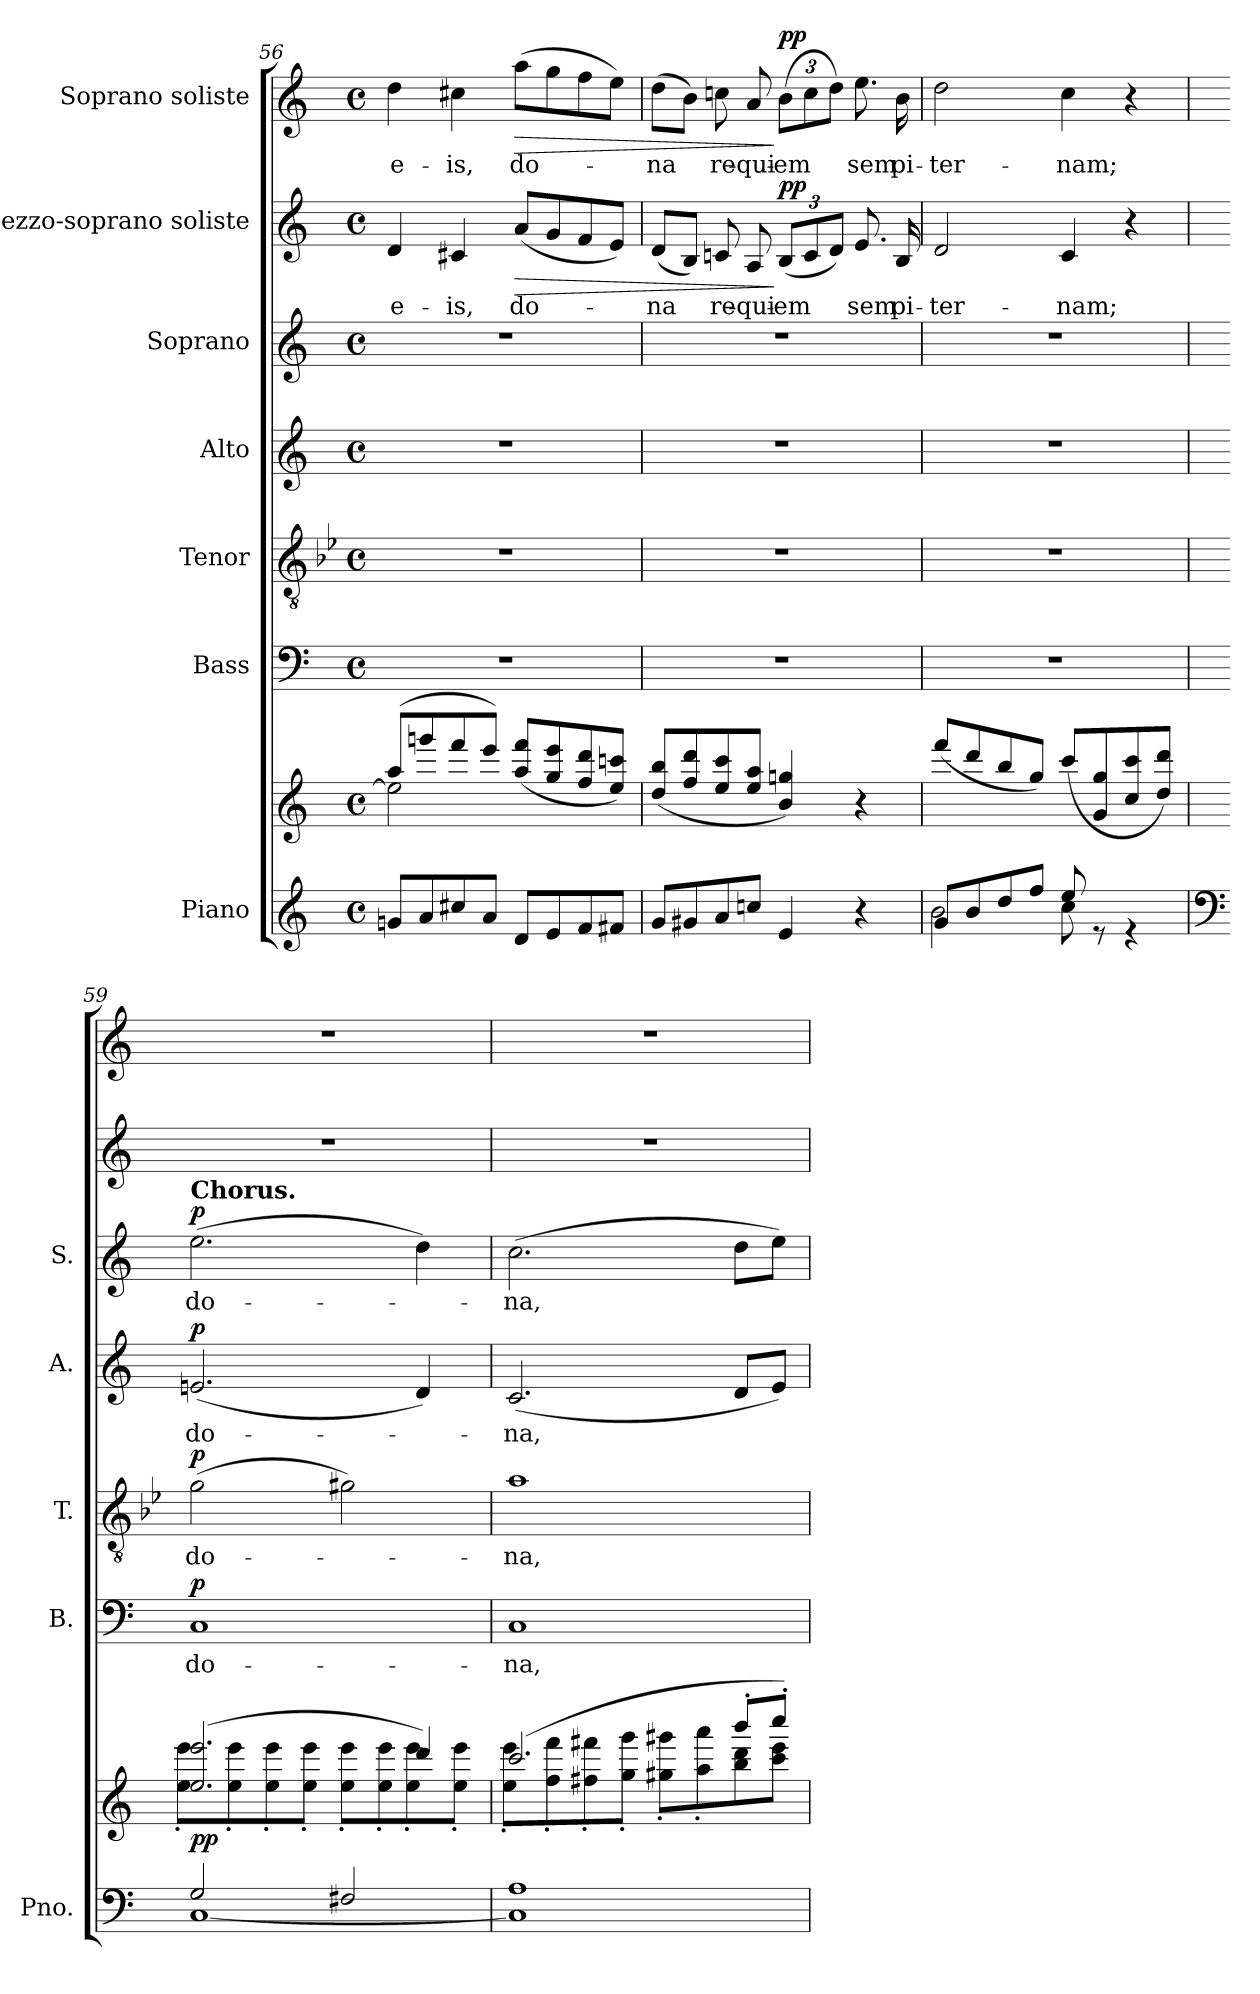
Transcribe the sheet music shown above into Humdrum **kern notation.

**kern	**kern	**dynam	**kern	**text	**dynam	**kern	**text	**dynam	**kern	**text	**dynam	**kern	**text	**dynam	**kern	**text	**dynam	**kern	**text	**dynam
*part7	*part7	*part7	*part6	*part6	*part6	*part5	*part5	*part5	*part4	*part4	*part4	*part3	*part3	*part3	*part2	*part2	*part2	*part1	*part1	*part1
*staff8	*staff7	*staff7/8	*staff6	*staff6	*staff6	*staff5	*staff5	*staff5	*staff4	*staff4	*staff4	*staff3	*staff3	*staff3	*staff2	*staff2	*staff2	*staff1	*staff1	*staff1
*I"Piano	*	*	*I"Bass	*	*	*I"Tenor	*	*	*I"Alto	*	*	*I"Soprano	*	*	*I"Mezzo-soprano soliste	*	*	*I"Soprano soliste	*	*
*I'Pno.	*	*	*I'B.	*	*	*I'T.	*	*	*I'A.	*	*	*I'S.	*	*	*	*	*	*	*	*
*clefG2	*clefG2	*	*clefF4	*	*	*clefGv2	*	*	*clefG2	*	*	*clefG2	*	*	*clefG2	*	*	*clefG2	*	*
*	*	*	*	*	*	*ITrd8c14	*	*	*	*	*	*	*	*	*	*	*	*	*	*
*k[]	*k[]	*	*k[]	*	*	*k[b-e-]	*	*	*k[]	*	*	*k[]	*	*	*k[]	*	*	*k[]	*	*
*M4/4	*M4/4	*	*M4/4	*	*	*M4/4	*	*	*M4/4	*	*	*M4/4	*	*	*M4/4	*	*	*M4/4	*	*
*met(c)	*met(c)	*	*met(c)	*	*	*met(c)	*	*	*met(c)	*	*	*met(c)	*	*	*met(c)	*	*	*met(c)	*	*
=56	=56	=56	=56	=56	=56	=56	=56	=56	=56	=56	=56	=56	=56	=56	=56	=56	=56	=56	=56	=56
*	*^	*	*	*	*	*	*	*	*	*	*	*	*	*	*	*	*	*	*	*
8gn/L	(8aa/L	2ee\]	.	1r	.	.	1r	.	.	1r	.	.	1r	.	.	4d/	e-	.	4dd\	e-	.
8a/	8gggn/	.	.	.	.	.	.	.	.	.	.	.	.	.	.	.	.	.	.	.	.
8cc#X/	8fff/	.	.	.	.	.	.	.	.	.	.	.	.	.	.	4c#X/	-is,	.	4cc#X\	-is,	.
8a/J	8eee/J)	.	.	.	.	.	.	.	.	.	.	.	.	.	.	.	.	.	.	.	.
!	!	!	!	!	!	!	!	!	!	!	!	!	!	!	!	!	!	!LO:HP:b	!	!	!LO:HP:b
8d/L	(8aa/ 8fff/L	2ryy	.	.	.	.	.	.	.	.	.	.	.	.	.	(8a/L	-do-	>	(8aa\L	-do-	>
8e/	8gg/ 8eee/	.	.	.	.	.	.	.	.	.	.	.	.	.	.	8g/	.	.	8gg\	.	.
8f/	8ff/ 8ddd/	.	.	.	.	.	.	.	.	.	.	.	.	.	.	8f/	.	.	8ff\	.	.
8f#X/J	8ee/ 8cccn/J)	.	.	.	.	.	.	.	.	.	.	.	.	.	.	8e/J)	.	.	8ee\J)	.	.
*	*v	*v	*	*	*	*	*	*	*	*	*	*	*	*	*	*	*	*	*	*	*
=57	=57	=57	=57	=57	=57	=57	=57	=57	=57	=57	=57	=57	=57	=57	=57	=57	=57	=57	=57	=57
8g/L	(>8dd/ 8bb/L	.	1r	.	.	1r	.	.	1r	.	.	1r	.	.	(>8d/L	-na	.	(8dd\L	-na	.
8g#X/	8ff/ 8ddd/	.	.	.	.	.	.	.	.	.	.	.	.	.	8B/J)	.	.	8b\J)	.	.
8a/	8ee/ 8ccc/	.	.	.	.	.	.	.	.	.	.	.	.	.	8cn/	re-	.	8ccn\	re-	.
8ccn/J	8ee/ 8aa/J	.	.	.	.	.	.	.	.	.	.	.	.	.	8A/	-qui-	.	8a/	-qui-	.
*	*	*	*	*	*	*	*	*	*	*	*	*	*	*	*Xbrackettup	*	*	*Xbrackettup	*	*
!	!	!	!	!	!	!	!	!	!	!	!	!	!	!	!	!	!LO:DY:n=1:a	!	!	!LO:DY:n=1:a
4e/	4b/ 4ggn/)	.	.	.	.	.	.	.	.	.	.	.	.	.	(>12B/L	-em	] pp	(12b\L	-em	] pp
.	.	.	.	.	.	.	.	.	.	.	.	.	.	.	12c/	.	.	12cc\	.	.
.	.	.	.	.	.	.	.	.	.	.	.	.	.	.	12d/J)	.	.	12dd\J)	.	.
4r	4r	.	.	.	.	.	.	.	.	.	.	.	.	.	8.e/	sem-	.	8.ee\	sem-	.
.	.	.	.	.	.	.	.	.	.	.	.	.	.	.	16B/	-pi-	.	16b\	-pi-	.
=58	=58	=58	=58	=58	=58	=58	=58	=58	=58	=58	=58	=58	=58	=58	=58	=58	=58	=58	=58	=58
*^	*	*	*	*	*	*	*	*	*	*	*	*	*	*	*	*	*	*	*	*
8g/L	2b\	(>8fff/L	.	1r	.	.	1r	.	.	1r	.	.	1r	.	.	2d/	-ter-	.	2dd\	-ter-	.
8b/	.	8ddd/	.	.	.	.	.	.	.	.	.	.	.	.	.	.	.	.	.	.	.
8dd/	.	8bb/	.	.	.	.	.	.	.	.	.	.	.	.	.	.	.	.	.	.	.
8ff/J	.	8gg/J)	.	.	.	.	.	.	.	.	.	.	.	.	.	.	.	.	.	.	.
8ee/	8cc\	(>8ccc/L	.	.	.	.	.	.	.	.	.	.	.	.	.	4c/	-nam;	.	4cc\	-nam;	.
8re	4.ryy	8g/ 8gg/	.	.	.	.	.	.	.	.	.	.	.	.	.	.	.	.	.	.	.
4re	.	8cc/ 8ccc/	.	.	.	.	.	.	.	.	.	.	.	.	.	4r	.	.	4r	.	.
.	.	8dd/ 8ddd/J)	.	.	.	.	.	.	.	.	.	.	.	.	.	.	.	.	.	.	.
!!LO:PB:g=z
=59	=59	=59	=59	=59	=59	=59	=59	=59	=59	=59	=59	=59	=59	=59	=59	=59	=59	=59	=59	=59	=59
*clefF4	*	*	*	*	*	*	*	*	*	*	*	*	*	*	*	*	*	*	*	*	*
*	*	*^	*	*	*	*	*	*	*	*	*	*	*	*	*	*	*	*	*	*	*
!	!	!	!	!	!	!	!	!	!	!	!	!	!	!LO:TX:a:B:t=Chorus.	!	!	!	!	!	!	!	!
!	!	!	!	!LO:DY:b	!	!	!LO:DY:a	!	!	!LO:DY:a	!	!	!LO:DY:a	!	!	!LO:DY:a	!	!	!	!	!	!
2G/	[1C	(2.ee/ 2.eee/	8ee\' 8eee\'L	pp	1C	do-	p	(>2Gi\	do-	p	(>2.en/	do-	p	(2.ee\	do-	p	1r	.	.	1r	.	.
.	.	.	8ee\' 8eee\'	.	.	.	.	.	.	.	.	.	.	.	.	.	.	.	.	.	.	.
.	.	.	8ee\' 8eee\'	.	.	.	.	.	.	.	.	.	.	.	.	.	.	.	.	.	.	.
.	.	.	8ee\' 8eee\'J	.	.	.	.	.	.	.	.	.	.	.	.	.	.	.	.	.	.	.
2F#X/	.	.	8ee\' 8eee\'L	.	.	.	.	2G#Xi\)	.	.	.	.	.	.	.	.	.	.	.	.	.	.
.	.	.	8ee\' 8eee\'	.	.	.	.	.	.	.	.	.	.	.	.	.	.	.	.	.	.	.
.	.	4ddd/)	8ee\' 8eee\'	.	.	.	.	.	.	.	4d/)	.	.	4dd\)	.	.	.	.	.	.	.	.
.	.	.	8ee\' 8eee\'J	.	.	.	.	.	.	.	.	.	.	.	.	.	.	.	.	.	.	.
=60	=60	=60	=60	=60	=60	=60	=60	=60	=60	=60	=60	=60	=60	=60	=60	=60	=60	=60	=60	=60	=60	=60
1A	1C]	(2.ccc/	8ee\' 8eee\'L	.	1C	-na,-	.	1Ai	-na,-	.	(>2.c/	-na,	.	(2.cc\	-na,	.	1r	.	.	1r	.	.
.	.	.	8ff\' 8fff\'	.	.	.	.	.	.	.	.	.	.	.	.	.	.	.	.	.	.	.
.	.	.	8ff#X\' 8fff#X\'	.	.	.	.	.	.	.	.	.	.	.	.	.	.	.	.	.	.	.
.	.	.	8gg\' 8ggg\'J	.	.	.	.	.	.	.	.	.	.	.	.	.	.	.	.	.	.	.
.	.	.	8gg#X\' 8ggg#X\'L	.	.	.	.	.	.	.	.	.	.	.	.	.	.	.	.	.	.	.
.	.	.	8aa\' 8aaa\'	.	.	.	.	.	.	.	.	.	.	.	.	.	.	.	.	.	.	.
.	.	8bbb'/L	8bb\ 8ddd\	.	.	.	.	.	.	.	8d/L	.	.	8dd\L	.	.	.	.	.	.	.	.
.	.	8cccc'/J)	8ccc\ 8eee\J	.	.	.	.	.	.	.	8e/J)	.	.	8ee\J)	.	.	.	.	.	.	.	.
*v	*v	*	*	*	*	*	*	*	*	*	*	*	*	*	*	*	*	*	*	*	*	*
*	*v	*v	*	*	*	*	*	*	*	*	*	*	*	*	*	*	*	*	*	*	*
=	=	=	=	=	=	=	=	=	=	=	=	=	=	=	=	=	=	=	=	=
*-	*-	*-	*-	*-	*-	*-	*-	*-	*-	*-	*-	*-	*-	*-	*-	*-	*-	*-	*-	*-
